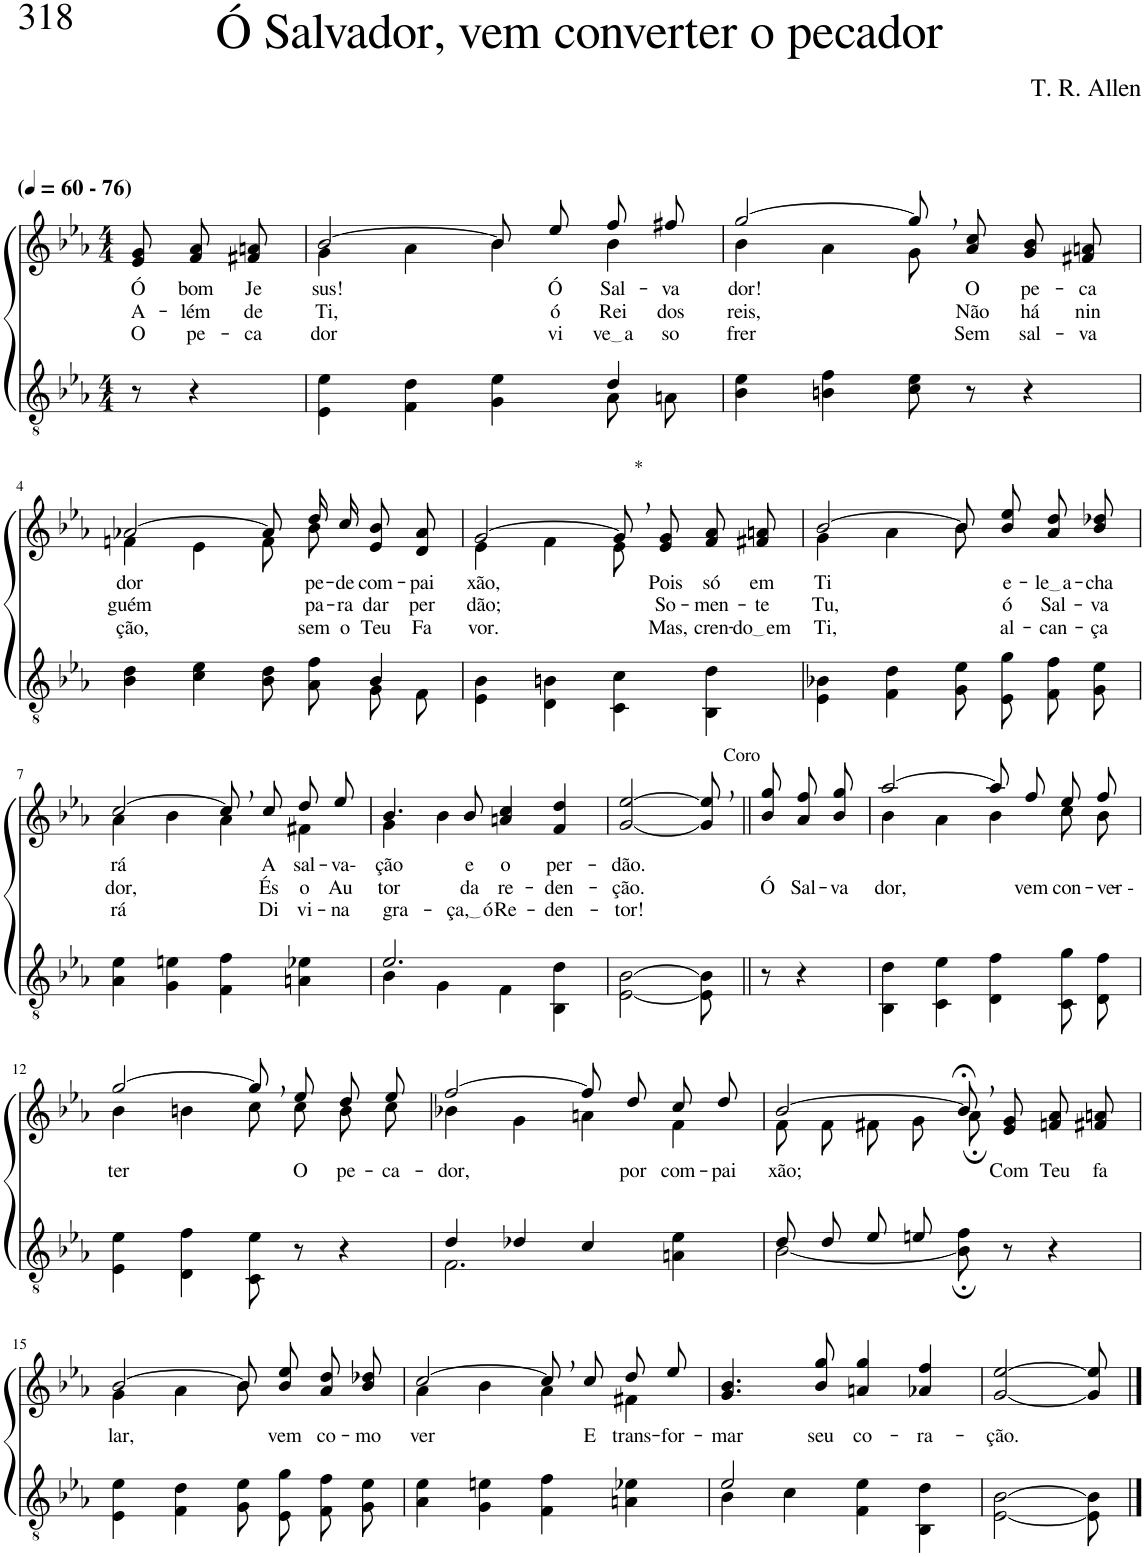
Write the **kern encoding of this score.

**kern	**kern	**text	**text	**text
*part2	*part1	*part1	*part1	*part1
*staff2	*staff1	*staff1	*staff1	*staff1
*I"Parte III e IV	*I"Parte I e II	*	*	*
*clefGv2	*clefG2	*	*	*
*Trd3c5	*Trd3c5	*	*	*
*k[b-e-a-]	*k[b-e-a-]	*	*	*
*M4/4	*M4/4	*	*	*
*MM60	*MM60	*	*	*
=1	=1	=1	=1	=1
!	!LO:TX:a:B:t=(	!	!	!
!	!LO:TX:a:B:t=- 76)	!	!	!
!	!	!LO:LY:b	!LO:LY:b	!LO:LY:b
8r	8e-/ 8g/	Ó	A-	O
!	!	!LO:LY:b	!LO:LY:b	!LO:LY:b
4r	8f/ 8a-/L	bom	-lém	pe-
!	!	!LO:LY:b	!LO:LY:b	!LO:LY:b
.	8f#X/ 8an/J	Je-	de	-ca-
=2	=2	=2	=2	=2
*^	*^	*	*	*
!	!	!	!	!LO:LY:b	!LO:LY:b	!LO:LY:b
2.ryy	4E-\ 4e-\	[2b-/	4g\	-sus!	Ti,	-dor
.	4F\ 4d\	.	4a-\	.	.	.
.	4G\ 4e-\	8b-/L]	4b-\	.	.	.
!	!	!	!	!LO:LY:b	!LO:LY:b	!LO:LY:b
.	.	8ee-/J	.	Ó	ó	vi-
!	!	!	!	!LO:LY:b	!LO:LY:b	!LO:LY:b
4d/	8A-\L	8ff/L	4b-\	Sal-	Rei	ve a
!	!	!	!	!LO:LY:b	!LO:LY:b	!LO:LY:b
.	8An\J	8ff#X/J	.	-va-	dos	so-
=3	=3	=3	=3	=3	=3	=3
!	!	!	!	!LO:LY:b	!LO:LY:b	!LO:LY:b
*v	*v	*	*	*	*	*
4B-\ 4e-\	[2gg/	4b-\	-dor!	reis,	-frer
4Bn\ 4f\	.	4a-\	.	.	.
8c\ 8e-\	8gg,\L]	8g\	.	.	.
!	!	!	!LO:LY:b	!LO:LY:b	!LO:LY:b
8r	8a-\ 8cc\J	4.ryy	O	Não	Sem
!	!	!	!LO:LY:b	!LO:LY:b	!LO:LY:b
4r	8g/ 8b-/L	.	pe-	há	sal-
!	!	!	!LO:LY:b	!LO:LY:b	!LO:LY:b
.	8f#X/ 8an/J	.	-ca-	nin-	-va-
!!LO:LB:g=z	!!
=4	=4	=4	=4	=4	=4
*^	*	*	*	*	*
!	!	!	!	!LO:LY:b	!LO:LY:b	!LO:LY:b
4B-\ 4d\	2.ryy	[2a-X/	4fn\	-dor	-guém	-ção,
4c\ 4e-\	.	.	4e-\	.	.	.
8B-\ 8d\L	.	8a-/L]	8f\L	.	.	.
!	!	!	!	!LO:LY:b	!LO:LY:b	!LO:LY:b
8A-\ 8f\J	.	16dd/L	8b-\J	pe-	pa-	sem
!	!	!	!	!LO:LY:b	!LO:LY:b	!LO:LY:b
.	.	16cc/JJ	.	-de	-ra	o
!	!	!	!	!LO:LY:b	!LO:LY:b	!LO:LY:b
8G\L	4B-/	8e-/ 8b-/L	4ryy	com-	dar	Teu
!	!	!	!	!LO:LY:b	!LO:LY:b	!LO:LY:b
8F\J	.	8d/ 8a-/J	.	-pai-	per-	Fa-
*v	*v	*	*	*	*	*
=5	=5	=5	=5	=5	=5
!	!	!	!LO:LY:b	!LO:LY:b	!LO:LY:b
4E-\ 4B-\	[2g/	4e-\	-xão,	-dão;	-vor.
4D\ 4Bn\	.	4f\	.	.	.
!	!LO:TX:a:t=*	!	!	!	!
4C\ 4c\	8g,/L]	8e-\	.	.	.
!	!	!	!LO:LY:b	!LO:LY:b	!LO:LY:b
.	8e-/ 8g/J	4.ryy	Pois	So-	Mas,
!	!	!	!LO:LY:b	!LO:LY:b	!LO:LY:b
4BB-\ 4d\	8f/ 8a-/L	.	só	-men-	cren-
!	!	!	!LO:LY:b	!LO:LY:b	!LO:LY:b
.	8f#X/ 8an/J	.	em	-te	do em
=6	=6	=6	=6	=6	=6
!	!	!	!LO:LY:b	!LO:LY:b	!LO:LY:b
4E-\ 4B-X\	[2b-/	4g\	Ti	Tu,	Ti,
4F\ 4d\	.	4a-\	.	.	.
8G\ 8e-\L	8b-\L]	8b-\	.	.	.
!	!	!	!LO:LY:b	!LO:LY:b	!LO:LY:b
8E-\ 8g\J	8b-\ 8ee-\J	4.ryy	e-	ó	al-
!	!	!	!LO:LY:b	!LO:LY:b	!LO:LY:b
8F\ 8f\L	8a-\ 8dd\L	.	le a	Sal-	-can-
!	!	!	!LO:LY:b	!LO:LY:b	!LO:LY:b
8G\ 8e-\J	8b-\ 8dd-X\J	.	-cha-	-va-	-ça-
!!LO:LB:g=z	!!
=7	=7	=7	=7	=7	=7
!	!	!	!LO:LY:b	!LO:LY:b	!LO:LY:b
4A-\ 4e-\	[2cc/	4a-\	-rá	-dor,	-rá
4G\ 4en\	.	4b-\	.	.	.
4F\ 4f\	8cc,/L]	4a-\	.	.	.
!	!	!	!LO:LY:b	!LO:LY:b	!LO:LY:b
.	8cc/J	.	A	És	Di-
!	!	!	!LO:LY:b	!LO:LY:b	!LO:LY:b
4An\ 4e-X\	8dd/L	4f#X\	sal-	o	-vi-
!	!	!	!LO:LY:b	!LO:LY:b	!LO:LY:b
.	8ee-/J	.	-va--	Au-	-na
=8	=8	=8	=8	=8	=8
*^	*	*	*	*	*
!	!	!	!	!LO:LY:b	!LO:LY:b	!LO:LY:b
2.e-/	4B-\	4.b-/	4g\	-ção	-tor	gra-
.	4G\	.	4b-\	.	.	.
!	!	!	!	!LO:LY:b	!LO:LY:b	!LO:LY:b
.	.	8b-/	.	e	da	ça, ó
!	!	!	!	!LO:LY:b	!LO:LY:b	!LO:LY:b
.	4F\	4an/ 4cc/	2ryy	o	re-	Re-
!	!	!	!	!LO:LY:b	!LO:LY:b	!LO:LY:b
4ryy	4BB-\ 4d\	4f/ 4dd/	.	per-	-den-	-den-
*	*	*v	*v	*	*	*
=9	=9	=9	=9	=9	=9
!	!	!	!LO:LY:b	!LO:LY:b	!LO:LY:b
*v	*v	*	*	*	*
[2E-\ [2B-\	[2g/ [2ee-/	-dão.	-ção.	-tor!
!	!LO:TX:a:t=Coro	!	!	!
8E-\] 8B-\]	8g/], 8ee-/],	.	.	.
=10||	=10||	=10||	=10||	=10||
!	!	!	!LO:LY:b	!
8r	8b-/ 8gg/	.	Ó	.
!	!	!	!LO:LY:b	!
4r	8a-\ 8ff\L	.	Sal-	.
!	!	!	!LO:LY:b	!
.	8b-\ 8gg\J	.	-va-	.
=11	=11	=11	=11	=11
*	*^	*	*	*
!	!	!	!	!LO:LY:b	!
4BB-\ 4d\	[2aa-/	4b-\	.	-dor,	.
4C\ 4e-\	.	4a-\	.	.	.
4D\ 4f\	8aa-/L]	4b-\	.	.	.
!	!	!	!	!LO:LY:b	!
.	8ff/J	.	.	vem	.
!	!	!	!	!LO:LY:b	!
8C/ 8g/L	8ee-/L	8cc\L	.	con-	.
!	!	!	!	!LO:LY:b	!
8D/ 8f/J	8ff/J	8b-\J	.	-ver --	.
!!LO:LB:g=z	!!
=12	=12	=12	=12	=12	=12
!	!	!	!LO:LY:b	!	!
4E-\ 4e-\	[2gg/	4b-\	ter	.	.
4D\ 4f\	.	4bn\	.	.	.
8C\ 8e-\	8gg,/L]	8cc\L	.	.	.
!	!	!	!LO:LY:b	!	!
8r	8ee-/J	8cc\J	O	.	.
!	!	!	!LO:LY:b	!	!
4r	8dd/L	8b\L	pe-	.	.
!	!	!	!LO:LY:b	!	!
.	8ee-/J	8cc\J	-ca-	.	.
=13	=13	=13	=13	=13	=13
*^	*	*	*	*	*
!	!	!	!	!LO:LY:b	!	!
4d/	2.F\	[2ff/	4b-X\	-dor,	.	.
4d-X/	.	.	4g\	.	.	.
4c/	.	8ff/L]	4an\	.	.	.
!	!	!	!	!LO:LY:b	!	!
.	.	8dd/J	.	por	.	.
!	!	!	!	!LO:LY:b	!	!
4ryy	4An\ 4e-\	8cc/L	4f\	com-	.	.
!	!	!	!	!LO:LY:b	!	!
.	.	8dd/J	.	-pai-	.	.
=14	=14	=14	=14	=14	=14	=14
!	!	!	!	!LO:LY:b	!	!
8d/L	[2B-\	[2b-/	8f\	-xão;	.	.
8d/J	.	.	8f\L	.	.	.
8e-/L	.	.	8f#X\J	.	.	.
8en/J	.	.	8g\L	.	.	.
8ryy	8B-\]; 8f\;	8b-;<,/L]	8a-;\J	.	.	.
!	!	!	!	!LO:LY:b	!	!
8r	4.ryy	8e-/ 8g/J	4.ryy	Com	.	.
!	!	!	!	!LO:LY:b	!	!
4r	.	8fn/ 8a-/L	.	Teu	.	.
!	!	!	!	!LO:LY:b	!	!
.	.	8f#X/ 8an/J	.	fa-	.	.
*v	*v	*	*	*	*	*
!!LO:LB:g=z	!!
=15	=15	=15	=15	=15	=15
!	!	!	!LO:LY:b	!	!
4E-\ 4e-\	[2b-/	4g\	-lar,	.	.
4F\ 4d\	.	4a-\	.	.	.
8G\ 8e-\L	8b-\L]	8b-\	.	.	.
!	!	!	!LO:LY:b	!	!
8E-\ 8g\J	8b-\ 8ee-\J	4.ryy	vem	.	.
!	!	!	!LO:LY:b	!	!
8F\ 8f\L	8a-\ 8dd\L	.	co-	.	.
!	!	!	!LO:LY:b	!	!
8G\ 8e-\J	8b-\ 8dd-X\J	.	-mo-	.	.
=16	=16	=16	=16	=16	=16
!	!	!	!LO:LY:b	!	!
4A-\ 4e-\	[2cc/	4a-\	-ver	.	.
4G\ 4en\	.	4b-\	.	.	.
4F\ 4f\	8cc,/L]	4a-\	.	.	.
!	!	!	!LO:LY:b	!	!
.	8cc/J	.	E	.	.
!	!	!	!LO:LY:b	!	!
4An\ 4e-X\	8dd/L	4f#X\	trans-	.	.
!	!	!	!LO:LY:b	!	!
.	8ee-/J	.	-for-	.	.
*	*v	*v	*	*	*
=17	=17	=17	=17	=17
*^	*	*	*	*
!	!	!	!LO:LY:b	!	!
2e-/	4B-\	4.g/ 4.b-/	-mar	.	.
.	4c\	.	.	.	.
!	!	!	!LO:LY:b	!	!
.	.	8b-/ 8gg/	seu	.	.
!	!	!	!LO:LY:b	!	!
2ryy	4F\ 4e-\	4an/ 4gg/	co-	.	.
!	!	!	!LO:LY:b	!	!
.	4BB-\ 4d\	4a-X/ 4ff/	-ra-	.	.
=18	=18	=18	=18	=18	=18
!	!	!	!LO:LY:b	!	!
*v	*v	*	*	*	*
[2E-\ [2B-\	[2g/ [2ee-/	-ção.	.	.
8E-\] 8B-\]	8g/] 8ee-/]	.	.	.
==	==	==	==	==
*-	*-	*-	*-	*-
